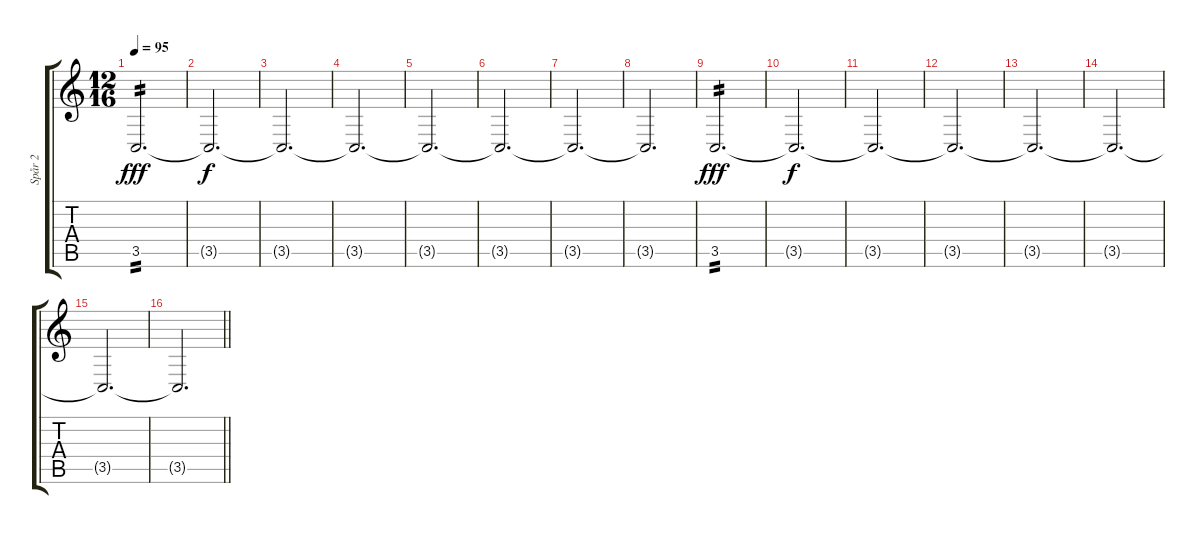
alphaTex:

\track ("Spår 2" "Spår 2") {instrument vibraphone}
\staff {score tabs}
\tuning (E4 B3 G3 D3 A2 E2) {hide}
\ts (12 16)
\tempo 95
\clef g2
\ks c
3.5.2{d tp 2 dy fff instrument electricbassfinger} |
3.5{t}.2{d dy f} |
3.5{t}.2{d} |
3.5{t}.2{d} |
3.5{t}.2{d} |
3.5{t}.2{d} |
3.5{t}.2{d} |
3.5{t}.2{d} |
3.5.2{d tp 2 dy fff instrument electricbassfinger} |
3.5{t}.2{d dy f} |
3.5{t}.2{d} |
3.5{t}.2{d} |
3.5{t}.2{d} |
3.5{t}.2{d} |
3.5{t}.2{d} |
\barLineRight lightlight
3.5{t}.2{d}
